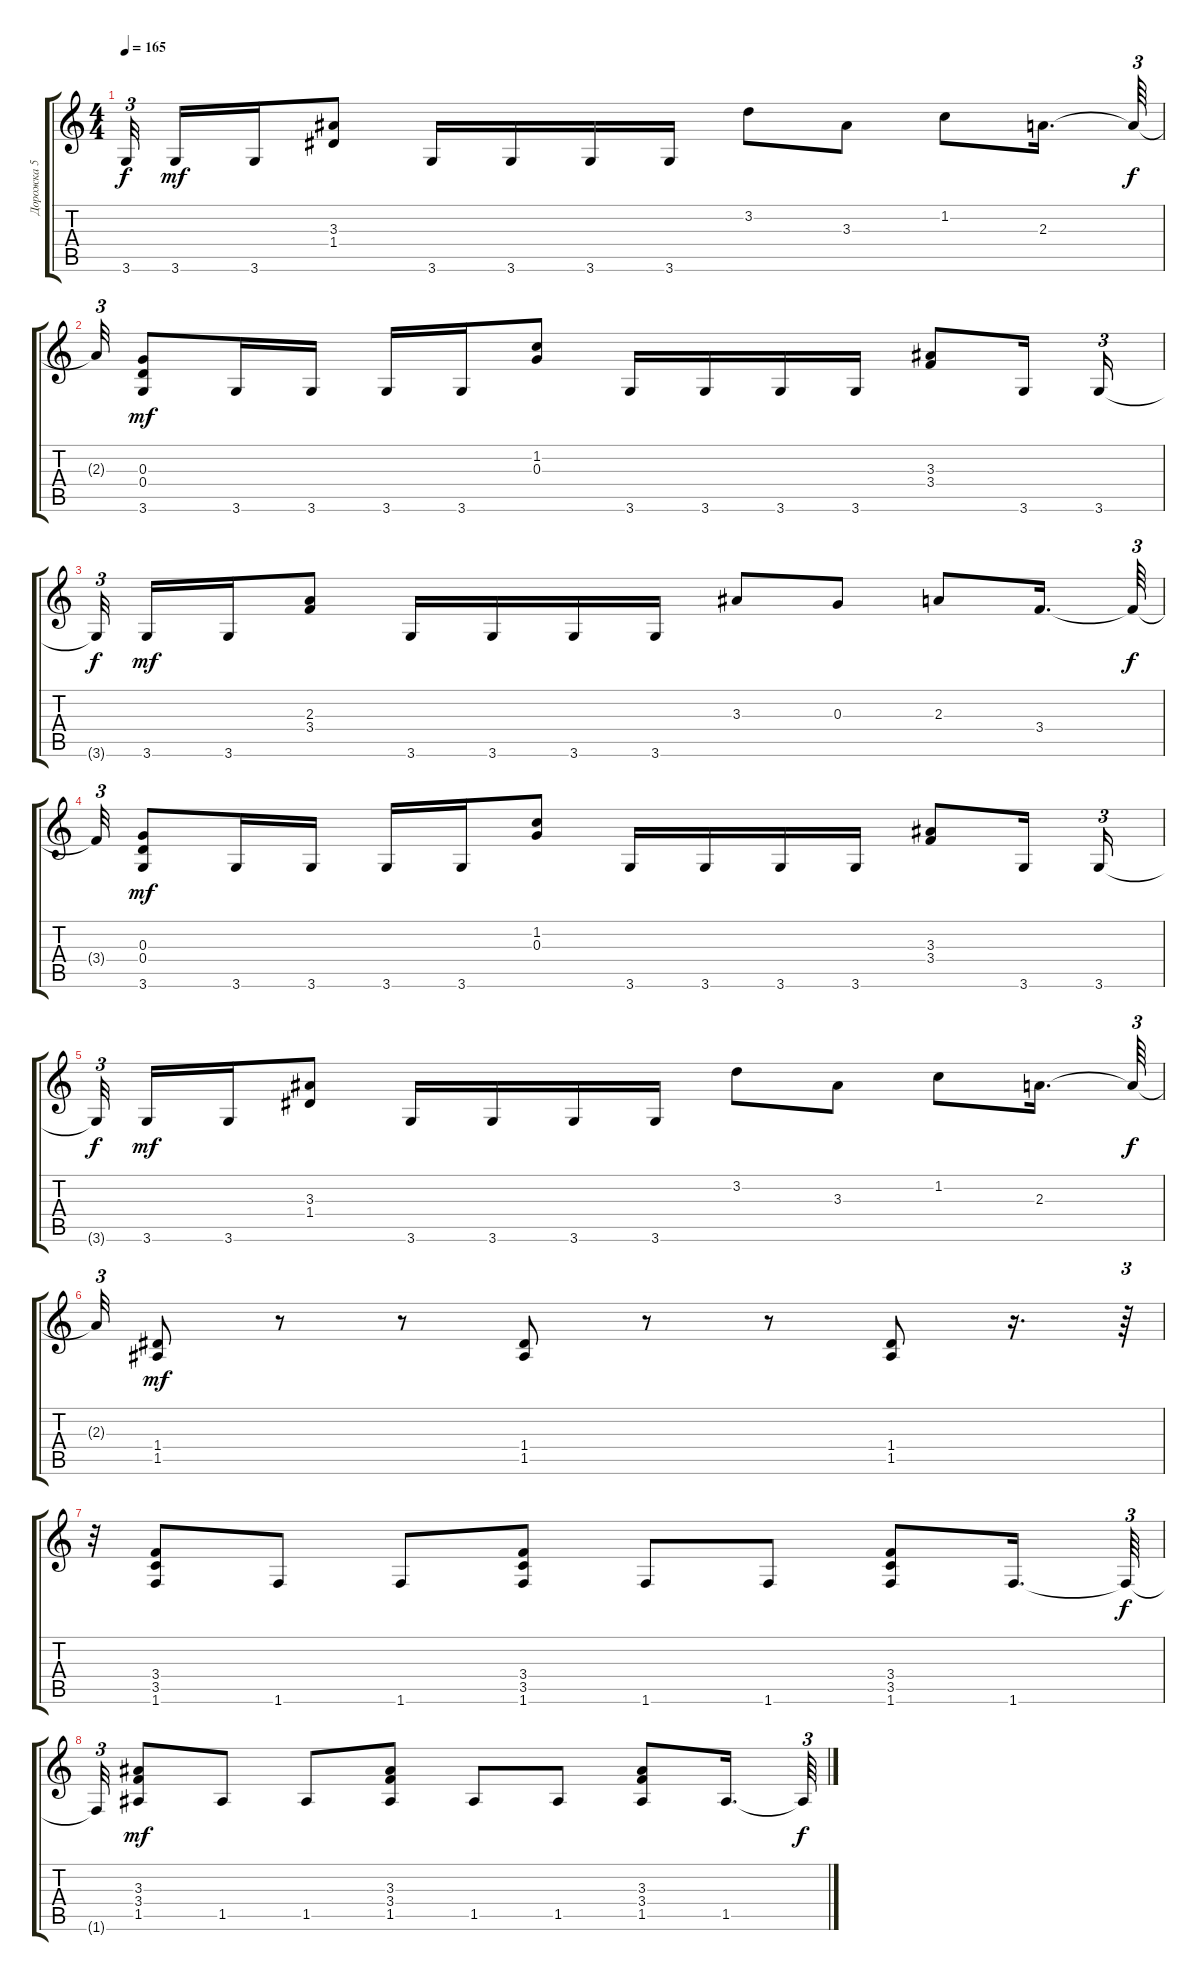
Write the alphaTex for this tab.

\track ("Дорожка 5" "Дорожка 5") {instrument distortionguitar}
\staff {score tabs}
\tuning (E4 B3 G3 D3 A2 E2) {hide}
\ts (4 4)
\tempo 165
\clef g2
\ks c
3.6{t}.32{tu (3 2) dy f beam splitsecondary} 3.6.16{dy mf} 3.6.16 (3.3 1.4).8 3.6.16 3.6.16 3.6.16 3.6.16 3.2.8 3.3.8 1.2.8 2.3.16{d} 2.3{t}.64{tu (3 2) dy f} |
2.3{t}.32{tu (3 2)} (0.3 0.4 3.6).8{dy mf} 3.6.16 3.6.16 3.6.16 3.6.16 (1.2 0.3).8 3.6.16 3.6.16 3.6.16 3.6.16 (3.3 3.4).8 3.6.16 3.6.16{tu (3 2)} |
3.6{t}.32{tu (3 2) dy f beam splitsecondary} 3.6.16{dy mf} 3.6.16 (2.3 3.4).8 3.6.16 3.6.16 3.6.16 3.6.16 3.3.8 0.3.8 2.3.8 3.4.16{d} 3.4{t}.64{tu (3 2) dy f} |
3.4{t}.32{tu (3 2)} (0.3 0.4 3.6).8{dy mf} 3.6.16 3.6.16 3.6.16 3.6.16 (1.2 0.3).8 3.6.16 3.6.16 3.6.16 3.6.16 (3.3 3.4).8 3.6.16 3.6.16{tu (3 2)} |
3.6{t}.32{tu (3 2) dy f beam splitsecondary} 3.6.16{dy mf} 3.6.16 (3.3 1.4).8 3.6.16 3.6.16 3.6.16 3.6.16 3.2.8 3.3.8 1.2.8 2.3.16{d} 2.3{t}.64{tu (3 2) dy f} |
2.3{t}.32{tu (3 2)} (1.4 1.5).8{dy mf} r.8 r.8 (1.4 1.5).8 r.8 r.8 (1.4 1.5).8 r.16{d} r.64{tu (3 2)} |
r.32{tu (3 2)} (3.4 3.5 1.6).8 1.6.8 1.6.8 (3.4 3.5 1.6).8 1.6.8 1.6.8 (3.4 3.5 1.6).8 1.6.16{d} 1.6{t}.64{tu (3 2) dy f} |
1.6{t}.32{tu (3 2)} (3.3 3.4 1.5).8{dy mf} 1.5.8 1.5.8 (3.3 3.4 1.5).8 1.5.8 1.5.8 (3.3 3.4 1.5).8 1.5.16{d} 1.5{t}.64{tu (3 2) dy f}
